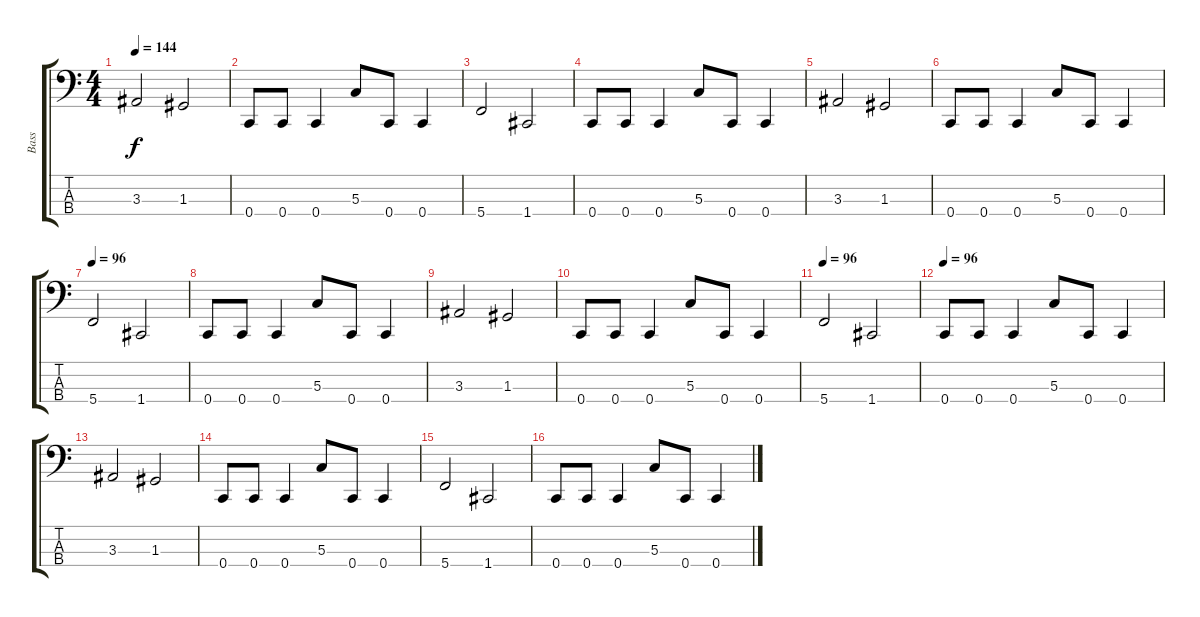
\track ("Bass" "Bass") {instrument electricbasspick}
\staff {score tabs}
\tuning (F2 C2 G1 C1) {hide}
\ts (4 4)
\tempo 144
\clef f4
\ks c
3.3.2{dy f} 1.3.2 |
0.4.8 0.4.8 0.4.4 5.3.8 0.4.8 0.4.4 |
5.4.2 1.4.2 |
0.4.8 0.4.8 0.4.4 5.3.8 0.4.8 0.4.4 |
3.3.2 1.3.2 |
0.4.8 0.4.8 0.4.4 5.3.8 0.4.8 0.4.4 |
\tempo 96
5.4.2 1.4.2 |
0.4.8 0.4.8 0.4.4 5.3.8 0.4.8 0.4.4 |
3.3.2 1.3.2 |
0.4.8 0.4.8 0.4.4 5.3.8 0.4.8 0.4.4 |
\tempo 96
5.4.2 1.4.2 |
\tempo 96
0.4.8 0.4.8 0.4.4 5.3.8 0.4.8 0.4.4 |
3.3.2{volume 15} 1.3.2 |
0.4.8{volume 13} 0.4.8 0.4.4 5.3.8 0.4.8 0.4.4 |
5.4.2{volume 12} 1.4.2 |
0.4.8{volume 11} 0.4.8 0.4.4 5.3.8 0.4.8 0.4.4
